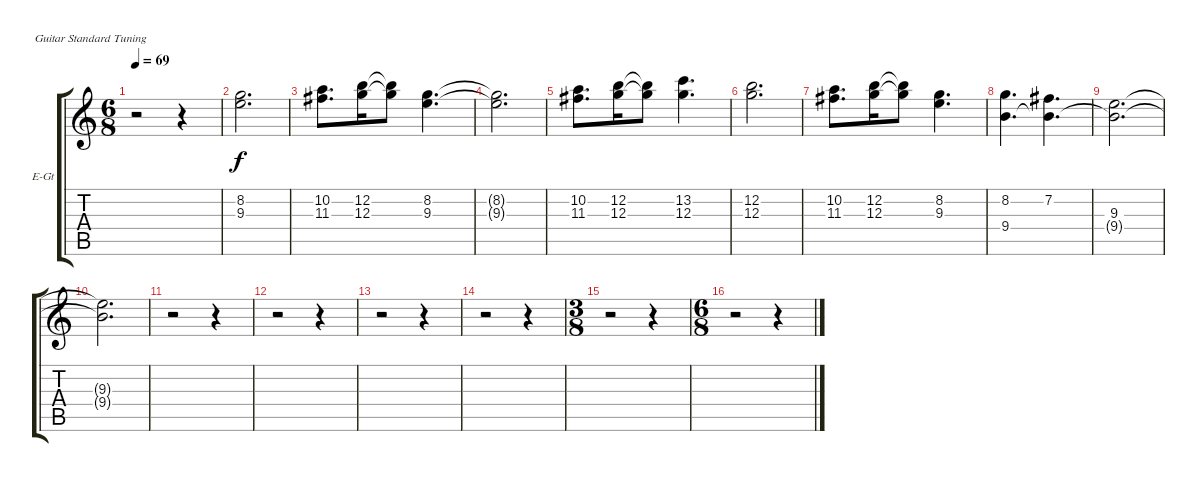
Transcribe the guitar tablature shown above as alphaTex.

\bracketExtendMode groupsimilarinstruments
\firstSystemTrackNameOrientation horizontal
\otherSystemsTrackNameOrientation horizontal
\track ("Guitar 3" "E-Gt") {instrument distortionguitar}
\staff {score tabs}
\tuning (E4 B3 G3 D3 A2 E2)
\ts (6 8)
\tempo 69
\clef g2
\ks c
r.2{dy f} r.4 |
(8.2 9.3).2{d} |
(10.2 11.3).8{d} (12.2 12.3).16 (12.2{t} 12.3{t}).8 (8.2 9.3).4{d} |
(8.2{t} 9.3{t}).2{d} |
(10.2 11.3).8{d} (12.2 12.3).16 (12.2{t} 12.3{t}).8 (13.2 12.3).4{d} |
(12.2 12.3).2{d} |
(10.2 11.3).8{d} (12.2 12.3).16 (12.2{t} 12.3{t}).8 (8.2 9.3).4{d} |
(8.2 9.4).4{d} (7.2 9.4{t}).4{d} |
(9.3 9.4{t}).2{d} |
(9.3{t} 9.4{t}).2{d} |
r.2 r.4 |
r.2 r.4 |
r.2 r.4 |
r.2 r.4 |
\ts (3 8)
r.2 r.4 |
\ts (6 8)
r.2 r.4
